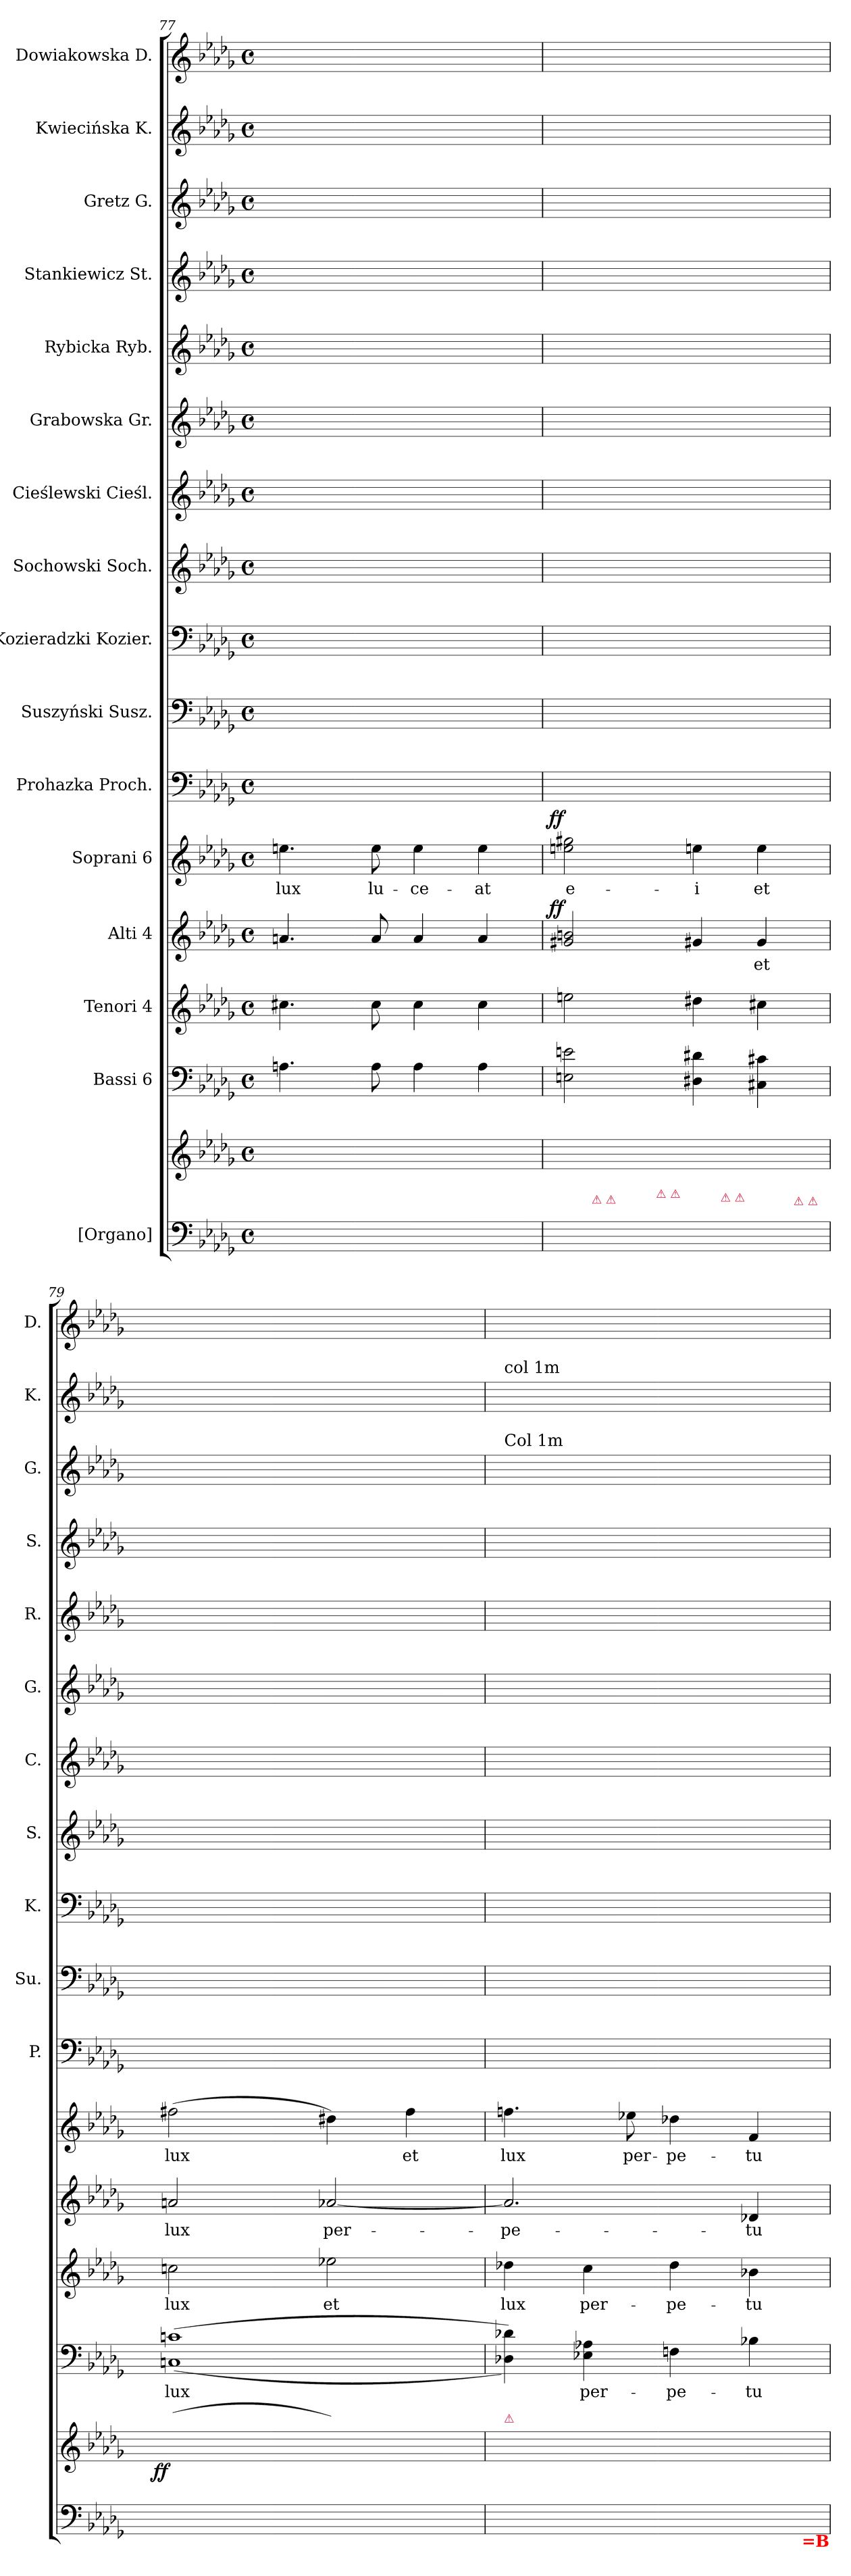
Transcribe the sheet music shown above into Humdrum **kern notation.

**kern	**kern	**dynam	**kern	**text	**kern	**text	**kern	**text	**dynam	**kern	**text	**dynam	**kern	**kern	**text	**kern	**text	**kern	**kern	**text	**kern	**kern	**text	**kern	**text	**kern	**text	**kern	**text	**kern	**text
*part16	*part16	*part16	*part15	*part15	*part14	*part14	*part13	*part13	*part13	*part12	*part12	*part12	*part11	*part10	*part10	*part9	*part9	*part8	*part7	*part7	*part6	*part5	*part5	*part4	*part4	*part3	*part3	*part2	*part2	*part1	*part1
*staff17	*staff16	*staff16/17	*staff15	*staff15	*staff14	*staff14	*staff13	*staff13	*staff13	*staff12	*staff12	*staff12	*staff11	*staff10	*staff10	*staff9	*staff9	*staff8	*staff7	*staff7	*staff6	*staff5	*staff5	*staff4	*staff4	*staff3	*staff3	*staff2	*staff2	*staff1	*staff1
*I"[Organo]	*	*	*I"Bassi 6	*	*I"Tenori 4	*	*I"Alti 4	*	*	*I"Soprani 6	*	*	*I"Prohazka Proch.	*I"Suszyński Susz.	*	*I"Kozieradzki Kozier.	*	*I"Sochowski Soch.	*I"Cieślewski Cieśl.	*	*I"Grabowska Gr.	*I"Rybicka Ryb.	*	*I"Stankiewicz St.	*	*I"Gretz G.	*	*I"Kwiecińska K.	*	*I"Dowiakowska D.	*
*	*	*	*	*	*	*	*	*	*	*	*	*	*I'P.	*I'Su.	*	*I'K.	*	*I'S.	*I'C.	*	*I'G.	*I'R.	*	*I'S.	*	*I'G.	*	*I'K.	*	*I'D.	*
*clefF4	*clefG2	*	*clefF4	*	*clefG2	*	*clefG2	*	*	*clefG2	*	*	*clefF4	*clefF4	*	*clefF4	*	*clefG2	*clefG2	*	*clefG2	*clefG2	*	*clefG2	*	*clefG2	*	*clefG2	*	*clefG2	*
*	*	*	*	*	*ITrd8c12	*	*	*	*	*	*	*	*	*	*	*	*	*ITrd8c12	*ITrd8c12	*	*	*	*	*	*	*	*	*	*	*	*
*k[b-e-a-d-g-]	*k[b-e-a-d-g-]	*	*k[b-e-a-d-g-]	*	*k[b-e-a-d-g-]	*	*k[b-e-a-d-g-]	*	*	*k[b-e-a-d-g-]	*	*	*k[b-e-a-d-g-]	*k[b-e-a-d-g-]	*	*k[b-e-a-d-g-]	*	*k[b-e-a-d-g-]	*k[b-e-a-d-g-]	*	*k[b-e-a-d-g-]	*k[b-e-a-d-g-]	*	*k[b-e-a-d-g-]	*	*k[b-e-a-d-g-]	*	*k[b-e-a-d-g-]	*	*k[b-e-a-d-g-]	*
*M4/4	*M4/4	*	*M4/4	*	*M4/4	*	*M4/4	*	*	*M4/4	*	*	*M4/4	*M4/4	*	*M4/4	*	*M4/4	*M4/4	*	*M4/4	*M4/4	*	*M4/4	*	*M4/4	*	*M4/4	*	*M4/4	*
*met(c)	*met(c)	*	*met(c)	*	*met(c)	*	*met(c)	*	*	*met(c)	*	*	*met(c)	*met(c)	*	*met(c)	*	*met(c)	*met(c)	*	*met(c)	*met(c)	*	*met(c)	*	*met(c)	*	*met(c)	*	*met(c)	*
*Xtuplet	*Xtuplet	*	*	*	*	*	*	*	*	*	*	*	*	*	*	*	*	*	*	*	*	*	*	*	*	*	*	*	*	*	*
=77	=77	=77	=77	=77	=77	=77	=77	=77	=77	=77	=77	=77	=77	=77	=77	=77	=77	=77	=77	=77	=77	=77	=77	=77	=77	=77	=77	=77	=77	=77	=77
12.AAnyy\ 12.Enyy\ 12.Anyy\L	12.e-yy/ 12.anyy/ 12.cc#Xyy/ 12.eenyy/L	.	4.An\	.	4.c#X\	.	4.an/	.	.	4.een\	lux	.	4..An\yy	4..c#X\yy	.	4..c#X\yy	.	4..en\yy	4..en\yy	.	4..an/yy	4..an/yy	.	4..cc#X\yy	.	4..cc#X\yy	.	4..een\yy	.	4..een\yy	lux
24AAyy\ 24Eyy\ 24Ayy\K	24e-yy/ 24ayy/ 24cc#yy/ 24eeyy/K	.	.	.	.	.	.	.	.	.	.	.	.	.	.	.	.	.	.	.	.	.	.	.	.	.	.	.	.	.	.
12AAyy\ 12Eyy\ 12Ayy\J	12e-yy/ 12ayy/ 12cc#yy/ 12eeyy/J	.	.	.	.	.	.	.	.	.	.	.	.	.	.	.	.	.	.	.	.	.	.	.	.	.	.	.	.	.	.
12.AAyy\ 12.Eyy\ 12.Ayy\L	12.e-yy/ 12.ayy/ 12.cc#yy/ 12.eeyy/L	.	.	.	.	.	.	.	.	.	.	.	.	.	.	.	.	.	.	.	.	.	.	.	.	.	.	.	.	.	.
24AAyy\ 24Eyy\ 24Ayy\K	24e-yy/ 24ayy/ 24cc#yy/ 24eeyy/K	.	8A\	.	8c#\	.	8a/	.	.	8ee\	lu-	.	.	.	.	.	.	.	.	.	.	.	.	.	.	.	.	.	.	.	.
12AAyy\ 12Eyy\ 12Ayy\J	12e-yy/ 12ayy/ 12cc#yy/ 12eeyy/J	.	.	.	.	.	.	.	.	.	.	.	.	.	.	.	.	.	.	.	.	.	.	.	.	.	.	.	.	.	.
.	.	.	.	.	.	.	.	.	.	.	.	.	16A\yy	16c#\yy	.	16c#\yy	.	16e\yy	16e\yy	.	16a/yy	16a/yy	.	16cc#\yy	.	16cc#\yy	.	16ee\yy	.	16ee\yy	lu-
12.AAyy\ 12.Eyy\ 12.Ayy\L	12.e-yy/ 12.ayy/ 12.cc#yy/ 12.eeyy/L	.	4A\	.	4c#\	.	4a/	.	.	4ee\	-ce-	.	4A\yy	4c#\yy	.	4c#\yy	.	4e\yy	4e\yy	.	4a/yy	4a/yy	.	4cc#\yy	.	4cc#\yy	.	4ee\yy	.	4ee\yy	-ce-
24AAyy\ 24Eyy\ 24Ayy\K	24e-yy/ 24ayy/ 24cc#yy/ 24eeyy/K	.	.	.	.	.	.	.	.	.	.	.	.	.	.	.	.	.	.	.	.	.	.	.	.	.	.	.	.	.	.
12AAyy\ 12Eyy\ 12Ayy\J	12e-yy/ 12ayy/ 12cc#yy/ 12eeyy/J	.	.	.	.	.	.	.	.	.	.	.	.	.	.	.	.	.	.	.	.	.	.	.	.	.	.	.	.	.	.
12.AAyy\ 12.Eyy\ 12.Ayy\L	12.e-yy/ 12.ayy/ 12.cc#yy/ 12.eeyy/L	.	4A\	.	4c#\	.	4a/	.	.	4ee\	-at	.	4A\yy	4c#\yy	.	4c#\yy	.	4e\yy	4e\yy	.	4a/yy	4a/yy	.	4cc#\yy	.	4cc#\yy	.	4ee\yy	.	4ee\yy	-at
24AAyy\ 24Eyy\ 24Ayy\K	24e-yy/ 24ayy/ 24cc#yy/ 24eeyy/K	.	.	.	.	.	.	.	.	.	.	.	.	.	.	.	.	.	.	.	.	.	.	.	.	.	.	.	.	.	.
12AAyy\ 12Eyy\ 12Ayy\J	12e-yy/ 12ayy/ 12cc#yy/ 12eeyy/J	.	.	.	.	.	.	.	.	.	.	.	.	.	.	.	.	.	.	.	.	.	.	.	.	.	.	.	.	.	.
=78	=78	=78	=78	=78	=78	=78	=78	=78	=78	=78	=78	=78	=78	=78	=78	=78	=78	=78	=78	=78	=78	=78	=78	=78	=78	=78	=78	=78	=78	=78	=78
!	!	!	!	!	!	!	!	!	!LO:DY:a:rj	!	!	!LO:DY:a:rj	!	!	!	!	!	!	!	!	!	!	!	!	!	!	!	!	!	!	!
12.EEnyy/ 12.Enyy/L	12.g-yy\ 12.bnyy\ 12.eenyy\ 12.gg#Xyy\L	.	2En\ 2en\	.	2en\	.	2g#X/ 2bn/	.	ff	2een\ 2gg#X\	e-	ff	2En\yy	2G#X\yy	e-	(>2en\yy	e-	(>1g#Xyy	(>1g#Xyy	.	2.g#X/yy	2.g#X/yy	.	2.bn\yy	e-	(>1eenyy	.	(>1eenyy	e-	(>1gg#Xyy	e-
!LO:TX:a:color=crimson:t=⚠	!	!	!	!	!	!	!	!	!	!	!	!	!	!	!	!	!	!	!	!	!	!	!	!	!	!	!	!	!	!	!
24EEyy/ 24Eyy/K	24g-yy\ 24byy\ 24eeyy\ 24gg#yy\K	.	.	.	.	.	.	.	.	.	.	.	.	.	.	.	.	.	.	.	.	.	.	.	.	.	.	.	.	.	.
!LO:TX:a:color=crimson:t=⚠	!	!	!	!	!	!	!	!	!	!	!	!	!	!	!	!	!	!	!	!	!	!	!	!	!	!	!	!	!	!	!
12EEyy/ 12Eyy/J	12g-yy\ 12byy\ 12eeyy\ 12gg#yy\J	.	.	.	.	.	.	.	.	.	.	.	.	.	.	.	.	.	.	.	.	.	.	.	.	.	.	.	.	.	.
12.Eyy\ 12.enyy\L	12.g-yy\ 12.b\ 12.ee\ 12.gg#\L	.	.	.	.	.	.	.	.	.	.	.	.	.	.	.	.	.	.	.	.	.	.	.	.	.	.	.	.	.	.
!LO:TX:a:color=crimson:t=⚠	!	!	!	!	!	!	!	!	!	!	!	!	!	!	!	!	!	!	!	!	!	!	!	!	!	!	!	!	!	!	!
24Eyy\ 24eyy\K	24g-yy\ 24byy\ 24eeyy\ 24gg#yy\K	.	.	.	.	.	.	.	.	.	.	.	.	.	.	.	.	.	.	.	.	.	.	.	.	.	.	.	.	.	.
!LO:TX:a:color=crimson:t=⚠	!	!	!	!	!	!	!	!	!	!	!	!	!	!	!	!	!	!	!	!	!	!	!	!	!	!	!	!	!	!	!
12Eyy\ 12eyy\J	12g-yy\ 12byy\ 12eeyy\ 12gg#yy\J	.	.	.	.	.	.	.	.	.	.	.	.	.	.	.	.	.	.	.	.	.	.	.	.	.	.	.	.	.	.
12.D#Xyy\ 12.d#Xyy\L	12.g-yy\ 12.byy\ 12.gg#yy\L	.	4D#X\ 4d#X\	.	4d#X\	.	4g#X/	.	.	4een\	-i	.	4D#X\yy	4A-X\yy	-i	4d#X\yy)	.	.	.	.	.	.	.	.	.	.	.	.	.	.	.
!LO:TX:a:color=crimson:t=⚠	!	!	!	!	!	!	!	!	!	!	!	!	!	!	!	!	!	!	!	!	!	!	!	!	!	!	!	!	!	!	!
24D#yy\ 24d#yy\K	24g-yy\ 24byy\ 24gg#yy\K	.	.	.	.	.	.	.	.	.	.	.	.	.	.	.	.	.	.	.	.	.	.	.	.	.	.	.	.	.	.
!LO:TX:a:color=crimson:t=⚠	!	!	!	!	!	!	!	!	!	!	!	!	!	!	!	!	!	!	!	!	!	!	!	!	!	!	!	!	!	!	!
12D#yy\ 12d#yy\J	12g-yy\ 12byy\ 12gg#yy\J	.	.	.	.	.	.	.	.	.	.	.	.	.	.	.	.	.	.	.	.	.	.	.	.	.	.	.	.	.	.
12.C#Xyy\ 12.c#Xyy\L	12g-yy\ 12eeyy\ 12gg#yy\L	.	4C#X\ 4c#X\	.	4c#X\	.	4g#/	et	.	4ee\	et	.	4C#X/yy	4A-\yy	et	4c#X\yy	-i	.	.	.	4g#/yy	4g#/yy	.	4g#X/yy	-i,	.	.	.	.	.	.
.	12ccyy\ 12eeyy\	.	.	.	.	.	.	.	.	.	.	.	.	.	.	.	.	.	.	.	.	.	.	.	.	.	.	.	.	.	.
!LO:TX:a:color=crimson:t=⚠	!	!	!	!	!	!	!	!	!	!	!	!	!	!	!	!	!	!	!	!	!	!	!	!	!	!	!	!	!	!	!
24C#yy\ 24c#yy\K	.	.	.	.	.	.	.	.	.	.	.	.	.	.	.	.	.	.	.	.	.	.	.	.	.	.	.	.	.	.	.
!LO:TX:a:color=crimson:t=⚠	!	!	!	!	!	!	!	!	!	!	!	!	!	!	!	!	!	!	!	!	!	!	!	!	!	!	!	!	!	!	!
12C#yy\ 12c#yy\J	12eeyy\ 12gg#yy\J	.	.	.	.	.	.	.	.	.	.	.	.	.	.	.	.	.	.	.	.	.	.	.	.	.	.	.	.	.	.
=79	=79	=79	=79	=79	=79	=79	=79	=79	=79	=79	=79	=79	=79	=79	=79	=79	=79	=79	=79	=79	=79	=79	=79	=79	=79	=79	=79	=79	=79	=79	=79
!	!	!LO:DY:b:rj	!	!	!	!	!	!	!	!	!	!	!	!	!	!	!	!	!	!	!	!	!	!	!	!	!	!	!	!	!
12Cnyy\ 12cyy\L	(>2b--Xyy^^>\ 2ee-Xyy^^>\ 2gg-Xyy^^>\ 2bb--Xyy^^>\	ff	(<(>1Cn 1cn	lux	2cn\	lux	2an/	lux	.	(>2ff#X\	lux	.	1Cnyy	2cn\yy	lux	2cn\yy	lux	2an\yy	2f#X\yy	.	2an/yy	2an/yy	lux	2an/yy	lux	2.ee-X\yy	.	2.ee-X\yy	.	2aan\yy	.
12E-X\yy	.	.	.	.	.	.	.	.	.	.	.	.	.	.	.	.	.	.	.	.	.	.	.	.	.	.	.	.	.	.	.
12G-X\Jyy	.	.	.	.	.	.	.	.	.	.	.	.	.	.	.	.	.	.	.	.	.	.	.	.	.	.	.	.	.	.	.
12c\Lyy	.	.	.	.	.	.	.	.	.	.	.	.	.	.	.	.	.	.	.	.	.	.	.	.	.	.	.	.	.	.	.
12G-\yy	.	.	.	.	.	.	.	.	.	.	.	.	.	.	.	.	.	.	.	.	.	.	.	.	.	.	.	.	.	.	.
12E-\Jyy	.	.	.	.	.	.	.	.	.	.	.	.	.	.	.	.	.	.	.	.	.	.	.	.	.	.	.	.	.	.	.
12C\Lyy	4a-yy\ 4ee-yy\ 4aa-yy\)	.	.	.	2e-X\	et	[2a-X/	per-	.	4dd#X\)	.	.	.	2c\yy	.	2e-X\yy	per	4a-X\yy)	4g#X\yy)	.	2a-X/yy	2a-X/yy	per-	2a-X/yy	per-	.	.	.	.	4aa-X\yy	.
12E-\yy	.	.	.	.	.	.	.	.	.	.	.	.	.	.	.	.	.	.	.	.	.	.	.	.	.	.	.	.	.	.	.
12A-\Jyy	.	.	.	.	.	.	.	.	.	.	.	.	.	.	.	.	.	.	.	.	.	.	.	.	.	.	.	.	.	.	.
12e-\Lyy	4a-yy/ 4ee-yy/ 4gg-yy/	.	.	.	.	.	.	.	.	4ff#\	et	.	.	.	.	.	.	4g-X\yy	4f#\yy	i	.	.	.	.	.	4a-/yy)	.	4gg-X\yy	.	4gg-X\yy	.
12E-\yy	.	.	.	.	.	.	.	.	.	.	.	.	.	.	.	.	.	.	.	.	.	.	.	.	.	.	.	.	.	.	.
12A-\Jyy	.	.	.	.	.	.	.	.	.	.	.	.	.	.	.	.	.	.	.	.	.	.	.	.	.	.	.	.	.	.	.
=80	=80	=80	=80	=80	=80	=80	=80	=80	=80	=80	=80	=80	=80	=80	=80	=80	=80	=80	=80	=80	=80	=80	=80	=80	=80	=80	=80	=80	=80	=80	=80
*^	*^	*	*	*	*	*	*	*	*	*	*	*	*	*	*	*	*	*	*	*	*	*	*	*	*	*	*	*	*	*	*
!	!	!	!	!	!	!	!	!	!	!	!	!	!	!	!	!	!	!	!	!	!	!	!	!	!	!	!	!	!	!LO:TX:a:t=col 1m	!	!	!
!	!	!	!	!	!	!	!	!	!	!	!	!	!	!	!	!	!	!	!	!	!	!	!	!	!	!	!	!LO:TX:a:t=Col 1m	!	!	!	!	!
!	!	!LO:TX:a:color=crimson:t=⚠	!	!	!	!	!	!	!	!	!	!	!	!	!	!	!	!	!	!	!	!	!	!	!	!	!	!	!	!	!	!	!
4D-/yy	12D-\Lyy	4.ff^</yy	4fyy\ 4a-yy\	.	4D-X\ 4d-X\))	.	4d-X\	lux	2.a-/]	-pe-	.	4.ffn\	lux	.	4D-X\yy	4d-X\yy	.	4d-X\yy	.	4.fn\yy	4.fn\yy	lu-	4.a-X/yy	4.a-X/yy	-pe-	4.a-X/yy	-pe-	4.ff\yy	.	4.ff\yy	.	4.ff\yy	.
.	12A-\yy	.	.	.	.	.	.	.	.	.	.	.	.	.	.	.	.	.	.	.	.	.	.	.	.	.	.	.	.	.	.	.	.
.	12d-\Jyy	.	.	.	.	.	.	.	.	.	.	.	.	.	.	.	.	.	.	.	.	.	.	.	.	.	.	.	.	.	.	.	.
4E-/yy	12E-\Lyy	.	4fyy\ 4a-yy\	.	4E-X\ 4A-X\	per-	4c\	per-	.	.	.	.	.	.	4E-X\yy	4A-X\yy	.	4c\yy	.	.	.	.	.	.	.	.	.	.	.	.	.	.	.
.	12A-\yy	.	.	.	.	.	.	.	.	.	.	.	.	.	.	.	.	.	.	.	.	.	.	.	.	.	.	.	.	.	.	.	.
.	.	8ee-/yy	.	.	.	.	.	.	.	.	.	8ee-X\	per-	.	.	.	.	.	.	8e-\yy	8e-\yy	-ce-	8a-/yy	8a-/yy	-tu-	8a-/yy	-tu-	8ee-\yy	.	8ee-\yy	.	8ee-\yy	.
.	12c\Jyy	.	.	.	.	.	.	.	.	.	.	.	.	.	.	.	.	.	.	.	.	.	.	.	.	.	.	.	.	.	.	.	.
4F/yy	12F\Lyy	4dd-/yy	4a-\yy	.	4Fn\	-pe-	4d-\	-pe-	.	.	.	4dd-X\	-pe-	.	4F\yy	4A-\yy	.	4d-\yy	.	4d-\yy	4d-\yy	-at	4a-/yy	4a-/yy	-a	4a-/yy	-a	4dd-\yy	i	4dd-\yy)	-i	4dd-\yy)	-i
.	12A-\yy	.	.	.	.	.	.	.	.	.	.	.	.	.	.	.	.	.	.	.	.	.	.	.	.	.	.	.	.	.	.	.	.
.	12d-\Jyy	.	.	.	.	.	.	.	.	.	.	.	.	.	.	.	.	.	.	.	.	.	.	.	.	.	.	.	.	.	.	.	.
4ryy	12B-\Lyy	4f/yy	4ryy	.	4B-X\	-tu	4B-X\	-tu	4d-X/	-tu	.	4f/	-tu	.	4B-X\yy	4B-X\yy	.	4d-\yy	.	4d-\yy	4d-\yy	lu	4f/yy	4f/yy	lu	4f/yy	lu	4f/yy	lu	4f/yy	lu	4f/yy	lu
.	12d-\yy	.	.	.	.	.	.	.	.	.	.	.	.	.	.	.	.	.	.	.	.	.	.	.	.	.	.	.	.	.	.	.	.
!	!LO:TX:b:B:color=red:t==B	!	!	!	!	!	!	!	!	!	!	!	!	!	!	!	!	!	!	!	!	!	!	!	!	!	!	!	!	!	!	!	!
.	12B-\Jyy	.	.	.	.	.	.	.	.	.	.	.	.	.	.	.	.	.	.	.	.	.	.	.	.	.	.	.	.	.	.	.	.
*v	*v	*	*	*	*	*	*	*	*	*	*	*	*	*	*	*	*	*	*	*	*	*	*	*	*	*	*	*	*	*	*	*	*
*	*v	*v	*	*	*	*	*	*	*	*	*	*	*	*	*	*	*	*	*	*	*	*	*	*	*	*	*	*	*	*	*	*
=	=	=	=	=	=	=	=	=	=	=	=	=	=	=	=	=	=	=	=	=	=	=	=	=	=	=	=	=	=	=	=
*-	*-	*-	*-	*-	*-	*-	*-	*-	*-	*-	*-	*-	*-	*-	*-	*-	*-	*-	*-	*-	*-	*-	*-	*-	*-	*-	*-	*-	*-	*-	*-
